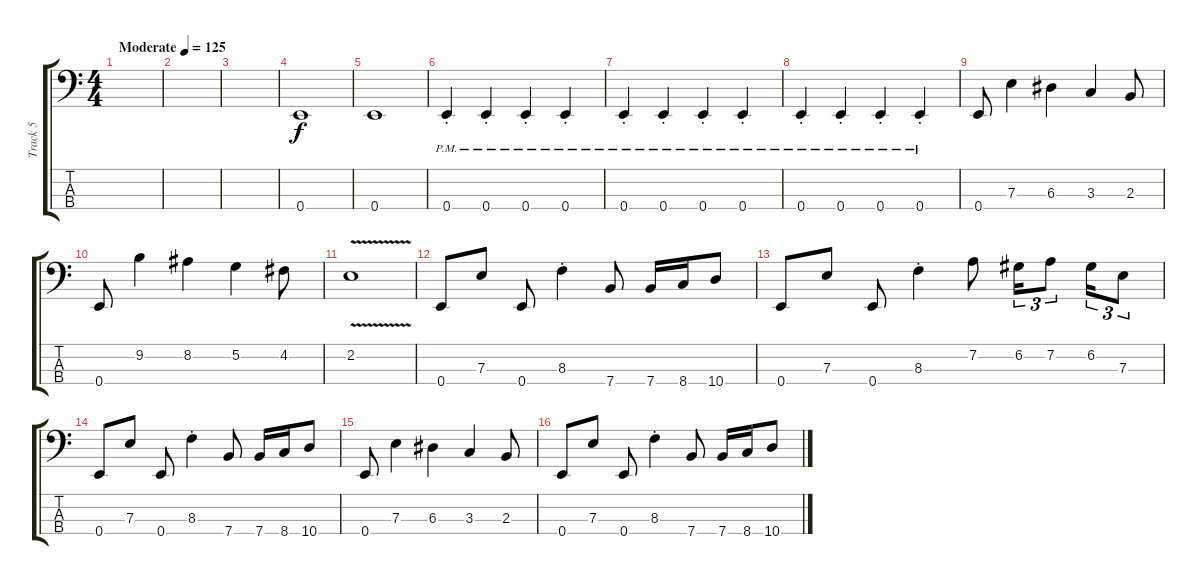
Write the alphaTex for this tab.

\track ("Track 5" "Track 5") {instrument slapbass2}
\staff {score tabs}
\tuning (G2 D2 A1 E1) {hide}
\ts (4 4)
\tempo (125 "Moderate")
\clef f4
\ks c
|
|
|
0.4.1 |
0.4.1 |
0.4{pm st}.4 0.4{pm st}.4 0.4{pm st}.4 0.4{pm st}.4 |
0.4{pm st}.4 0.4{pm st}.4 0.4{pm st}.4 0.4{pm st}.4 |
0.4{pm st}.4 0.4{pm st}.4 0.4{pm st}.4 0.4{pm st}.4 |
0.4.8 7.3.4 6.3.4 3.3.4 2.3.8 |
0.4.8 9.2.4 8.2.4 5.2.4 4.2.8 |
2.2{v}.1 |
0.4.8 7.3.8 0.4.8 8.3{st}.4 7.4.8 7.4.16 8.4.16 10.4.8 |
0.4.8 7.3.8 0.4.8 8.3{st}.4 7.2.8 6.2.16{tu (3 2)} 7.2.8{tu (3 2)} 6.2.16{tu (3 2)} 7.3.8{tu (3 2)} |
0.4.8 7.3.8 0.4.8 8.3{st}.4 7.4.8 7.4.16 8.4.16 10.4.8 |
0.4.8 7.3.4 6.3.4 3.3.4 2.3.8 |
0.4.8 7.3.8 0.4.8 8.3{st}.4 7.4.8 7.4.16 8.4.16 10.4.8
